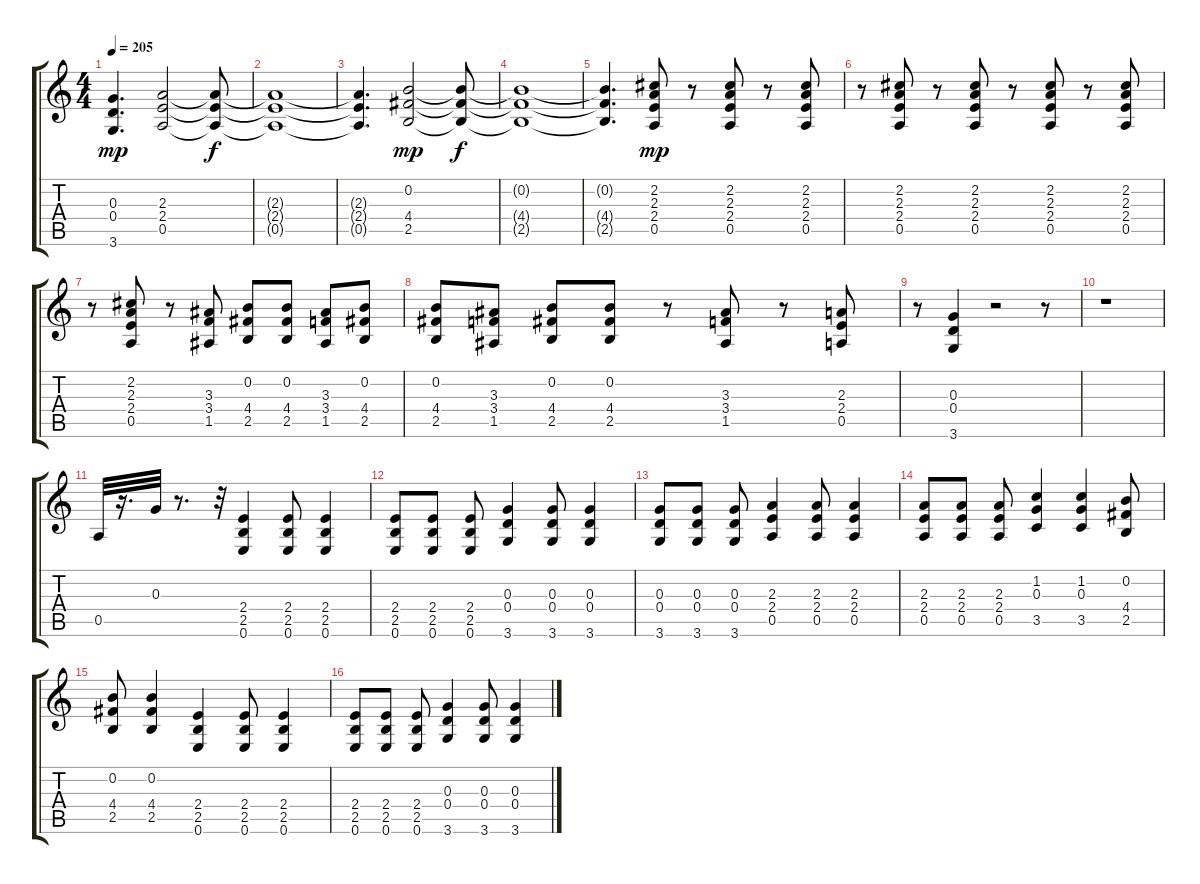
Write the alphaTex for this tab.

\track "" {instrument distortionguitar}
\staff {score tabs}
\tuning (E4 B3 G3 D3 A2 E2) {hide}
\ts (4 4)
\tempo 205
\clef g2
\ks c
(0.3 0.4 3.6).4{d dy mp} (2.3 2.4 0.5).2 (2.3{t} 2.4{t} 0.5{t}).8{dy f} |
(2.3{t} 2.4{t} 0.5{t}).1 |
(2.3{t} 2.4{t} 0.5{t}).4{d} (0.2 4.4 2.5).2{dy mp} (0.2{t} 4.4{t} 2.5{t}).8{dy f} |
(0.2{t} 4.4{t} 2.5{t}).1 |
(0.2{t} 4.4{t} 2.5{t}).4{d} (2.2 2.3 2.4 0.5).8{dy mp} r.8 (2.2 2.3 2.4 0.5).8 r.8 (2.2 2.3 2.4 0.5).8 |
r.8 (2.2 2.3 2.4 0.5).8 r.8 (2.2 2.3 2.4 0.5).8 r.8 (2.2 2.3 2.4 0.5).8 r.8 (2.2 2.3 2.4 0.5).8 |
r.8 (2.2 2.3 2.4 0.5).8 r.8 (3.3 3.4 1.5).8 (0.2 4.4 2.5).8 (0.2 4.4 2.5).8 (3.3 3.4 1.5).8 (0.2 4.4 2.5).8 |
(0.2 4.4 2.5).8 (3.3 3.4 1.5).8 (0.2 4.4 2.5).8 (0.2 4.4 2.5).8 r.8 (3.3 3.4 1.5).8 r.8 (2.3 2.4 0.5).8 |
r.8 (0.3 0.4 3.6).4 r.2 r.8 |
r.1 |
0.5.32 r.16{d} 0.3.32 r.8{d} r.32 (2.4 2.5 0.6).4 (2.4 2.5 0.6).8 (2.4 2.5 0.6).4 |
(2.4 2.5 0.6).8 (2.4 2.5 0.6).8 (2.4 2.5 0.6).8 (0.3 0.4 3.6).4 (0.3 0.4 3.6).8 (0.3 0.4 3.6).4 |
(0.3 0.4 3.6).8 (0.3 0.4 3.6).8 (0.3 0.4 3.6).8 (2.3 2.4 0.5).4 (2.3 2.4 0.5).8 (2.3 2.4 0.5).4 |
(2.3 2.4 0.5).8 (2.3 2.4 0.5).8 (2.3 2.4 0.5).8 (1.2 0.3 3.5).4 (1.2 0.3 3.5).4 (0.2 4.4 2.5).8 |
(0.2 4.4 2.5).8 (0.2 4.4 2.5).4 (2.4 2.5 0.6).4 (2.4 2.5 0.6).8 (2.4 2.5 0.6).4 |
(2.4 2.5 0.6).8 (2.4 2.5 0.6).8 (2.4 2.5 0.6).8 (0.3 0.4 3.6).4 (0.3 0.4 3.6).8 (0.3 0.4 3.6).4
